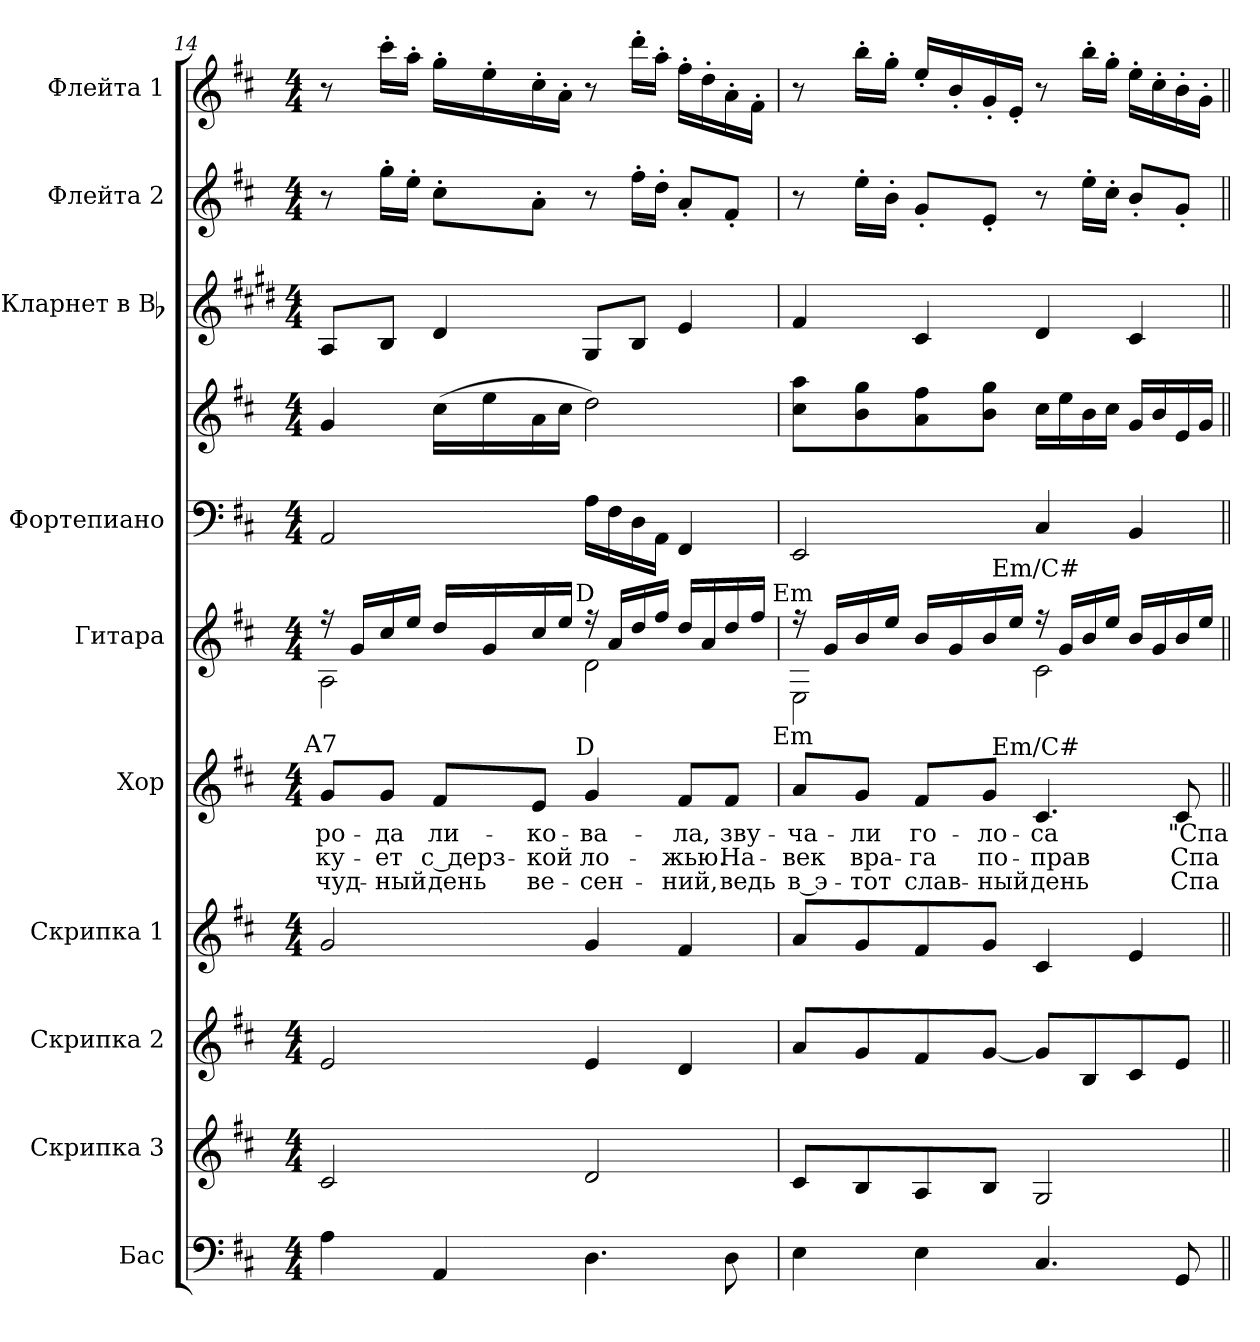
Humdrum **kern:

**kern	**kern	**kern	**kern	**kern	**text	**text	**text	**kern	**kern	**kern	**kern	**kern	**kern
*part10	*part9	*part8	*part7	*part6	*part6	*part6	*part6	*part5	*part4	*part4	*part3	*part2	*part1
*staff11	*staff10	*staff9	*staff8	*staff7	*staff7	*staff7	*staff7	*staff6	*staff5	*staff4	*staff3	*staff2	*staff1
*I"Бас	*I"Скрипка 3	*I"Скрипка 2	*I"Скрипка 1	*I"Хор	*	*	*	*I"Гитара	*I"Фортепиано	*	*I"Кларнет в Bb	*I"Флейта 2	*I"Флейта 1
*clefF4	*clefG2	*clefG2	*clefG2	*clefG2	*	*	*	*clefG2	*clefF4	*clefG2	*clefG2	*clefG2	*clefG2
*ITrd7c12	*	*	*	*	*	*	*	*ITrd7c12	*	*	*ITrd1c2	*	*
*k[f#c#]	*k[f#c#]	*k[f#c#]	*k[f#c#]	*k[f#c#]	*	*	*	*k[f#c#]	*k[f#c#]	*k[f#c#]	*k[f#c#]	*k[f#c#]	*k[f#c#]
*b:	*b:	*b:	*b:	*b:	*	*	*	*b:	*b:	*b:	*b:	*b:	*b:
*M4/4	*M4/4	*M4/4	*M4/4	*M4/4	*	*	*	*M4/4	*M4/4	*M4/4	*M4/4	*M4/4	*M4/4
=14	=14	=14	=14	=14	=14	=14	=14	=14	=14	=14	=14	=14	=14
!	!	!	!	!	!	!	!	!LO:TX:a:cj:t=A7	!	!	!	!	!
!	!	!	!	!LO:TX:a:cj:t=A7	!	!	!	!	!	!	!	!	!
!	!	!	!	!	!LO:LY:b:color=#000000	!LO:LY:b:color=#000000	!LO:LY:b:color=#000000	!	!	!	!	!	!
*	*	*	*	*	*	*	*	*^	*	*	*	*	*
4AAi\	2c#i/	2ei/	2gi/	8gi/L	-ро-	-ку-	чуд-	16r	2AAi\	2AAi/	4gi/	8Gi/L	8r	8r
.	.	.	.	.	.	.	.	16Gi/LL	.	.	.	.	.	.
!	!	!	!	!	!LO:LY:b:color=#000000	!LO:LY:b:color=#000000	!LO:LY:b:color=#000000	!	!	!	!	!	!	!
.	.	.	.	8gi/J	-да	-ет	-ный	16c#i/	.	.	.	8Ai/J	16gg'i\LL	16ccc#'i\LL
.	.	.	.	.	.	.	.	16ei/JJ	.	.	.	.	16ee'i\JJ	16aa'i\JJ
!	!	!	!	!	!LO:LY:b:color=#000000	!LO:LY:b:color=#000000	!LO:LY:b:color=#000000	!	!	!	!	!	!	!
4AAAi/	.	.	.	8f#i/L	ли-	с дерз-	день	16di/LL	.	.	(16cc#i\LL	4c#i/	8cc#'i\L	16gg'i\LL
.	.	.	.	.	.	.	.	16Gi/	.	.	16eei\	.	.	16ee'i\
!	!	!	!	!	!LO:LY:b:color=#000000	!LO:LY:b:color=#000000	!LO:LY:b:color=#000000	!	!	!	!	!	!	!
.	.	.	.	8ei/J	-ко-	-кой	ве-	16c#i/	.	.	16ai\	.	8a'i\J	16cc#'i\
.	.	.	.	.	.	.	.	16ei/JJ	.	.	16cc#i\JJ	.	.	16a'i\JJ
!	!	!	!	!	!	!	!	!LO:TX:a:cj:t=D	!	!	!	!	!	!
!	!	!	!	!LO:TX:a:cj:t=D	!	!	!	!	!	!	!	!	!	!
!	!	!	!	!	!LO:LY:b:color=#000000	!LO:LY:b:color=#000000	!LO:LY:b:color=#000000	!	!	!	!	!	!	!
4.DDi\	2di/	4ei/	4gi/	4gi/	-ва-	ло-	-сен-	16r	2Di\	16Ai\LL	2ddi\)	8F#i/L	8r	8r
.	.	.	.	.	.	.	.	16Ai/LL	.	16F#i\	.	.	.	.
.	.	.	.	.	.	.	.	16di/	.	16Di\	.	8Ai/J	16ff#'i\LL	16ddd'i\LL
.	.	.	.	.	.	.	.	16f#i/JJ	.	16AAi\JJ	.	.	16dd'i\JJ	16aa'i\JJ
!	!	!	!	!	!LO:LY:b:color=#000000	!LO:LY:b:color=#000000	!LO:LY:b:color=#000000	!	!	!	!	!	!	!
.	.	4di/	4f#i/	8f#i/L	-ла,	-жью.	-ний,	16di/LL	.	4FF#i/	.	4di/	8a'i/L	16ff#'i\LL
.	.	.	.	.	.	.	.	16Ai/	.	.	.	.	.	16dd'i\
!	!	!	!	!	!LO:LY:b:color=#000000	!LO:LY:b:color=#000000	!LO:LY:b:color=#000000	!	!	!	!	!	!	!
8DDi\	.	.	.	8f#i/J	зву-	На-	ведь	16di/	.	.	.	.	8f#'i/J	16a'i\
.	.	.	.	.	.	.	.	16f#i/JJ	.	.	.	.	.	16f#'i\JJ
=15	=15	=15	=15	=15	=15	=15	=15	=15	=15	=15	=15	=15	=15	=15
!	!	!	!	!	!	!	!	!LO:TX:a:cj:t=Em	!	!	!	!	!	!
!	!	!	!	!LO:TX:a:cj:t=Em	!	!	!	!	!	!	!	!	!	!
!	!	!	!	!	!LO:LY:b:color=#000000	!LO:LY:b:color=#000000	!LO:LY:b:color=#000000	!	!	!	!	!	!	!
4EEi\	8c#i/L	8ai/L	8ai/L	8ai/L	-ча-	-век	в э-	16r	2EEi\	2EEi/	8cc#i\ 8aaiL	4ei/	8r	8r
.	.	.	.	.	.	.	.	16Gi/LL	.	.	.	.	.	.
!	!	!	!	!	!LO:LY:b:color=#000000	!LO:LY:b:color=#000000	!LO:LY:b:color=#000000	!	!	!	!	!	!	!
.	8Bi/	8gi/	8gi/	8gi/J	-ли	вра-	-тот	16Bi/	.	.	8bi\ 8ggi	.	16ee'i\LL	16bb'i\LL
.	.	.	.	.	.	.	.	16ei/JJ	.	.	.	.	16b'i\JJ	16gg'i\JJ
!	!	!	!	!	!LO:LY:b:color=#000000	!LO:LY:b:color=#000000	!LO:LY:b:color=#000000	!	!	!	!	!	!	!
4EEi\	8Ai/	8f#i/	8f#i/	8f#i/L	го-	-га	слав-	16Bi/LL	.	.	8ai\ 8ff#i	4Bi/	8g'i/L	16ee'i/LL
.	.	.	.	.	.	.	.	16Gi/	.	.	.	.	.	16b'i/
!	!	!	!	!	!LO:LY:b:color=#000000	!LO:LY:b:color=#000000	!LO:LY:b:color=#000000	!	!	!	!	!	!	!
.	8Bi/J	[<8gi/J	8gi/J	8gi/J	-ло-	по-	-ный	16Bi/	.	.	8bi\ 8ggiJ	.	8e'i/J	16g'i/
.	.	.	.	.	.	.	.	16ei/JJ	.	.	.	.	.	16e'i/JJ
!	!	!	!	!	!	!	!	!LO:TX:a:cj:t=Em/C#	!	!	!	!	!	!
!	!	!	!	!LO:TX:a:cj:t=Em/C#	!	!	!	!	!	!	!	!	!	!
!	!	!	!	!	!LO:LY:b:color=#000000	!LO:LY:b:color=#000000	!LO:LY:b:color=#000000	!	!	!	!	!	!	!
4.CC#i/	2Gi/	8gi/L]	4c#i/	4.c#i/	-са	-прав	день	16r	2C#i\	4C#i/	16cc#i\LL	4c#i/	8r	8r
.	.	.	.	.	.	.	.	16Gi/LL	.	.	16eei\	.	.	.
.	.	8Bi/	.	.	.	.	.	16Bi/	.	.	16bi\	.	16ee'i\LL	16bb'i\LL
.	.	.	.	.	.	.	.	16ei/JJ	.	.	16cc#i\JJ	.	16cc#'i\JJ	16gg'i\JJ
.	.	8c#i/	4ei/	.	.	.	.	16Bi/LL	.	4BBi/	16gi/LL	4Bi/	8b'i/L	16ee'i\LL
.	.	.	.	.	.	.	.	16Gi/	.	.	16bi/	.	.	16cc#'i\
!	!	!	!	!	!LO:LY:b:color=#000000	!LO:LY:b:color=#000000	!LO:LY:b:color=#000000	!	!	!	!	!	!	!
8GGGi/	.	8ei/J	.	8c#i/	"Спа-	Спа-	Спа-	16Bi/	.	.	16ei/	.	8g'i/J	16b'i\
.	.	.	.	.	.	.	.	16ei/JJ	.	.	16gi/JJ	.	.	16g'i\JJ
*	*	*	*	*	*	*	*	*v	*v	*	*	*	*	*
=||	=||	=||	=||	=||	=||	=||	=||	=||	=||	=||	=||	=||	=||
*-	*-	*-	*-	*-	*-	*-	*-	*-	*-	*-	*-	*-	*-
